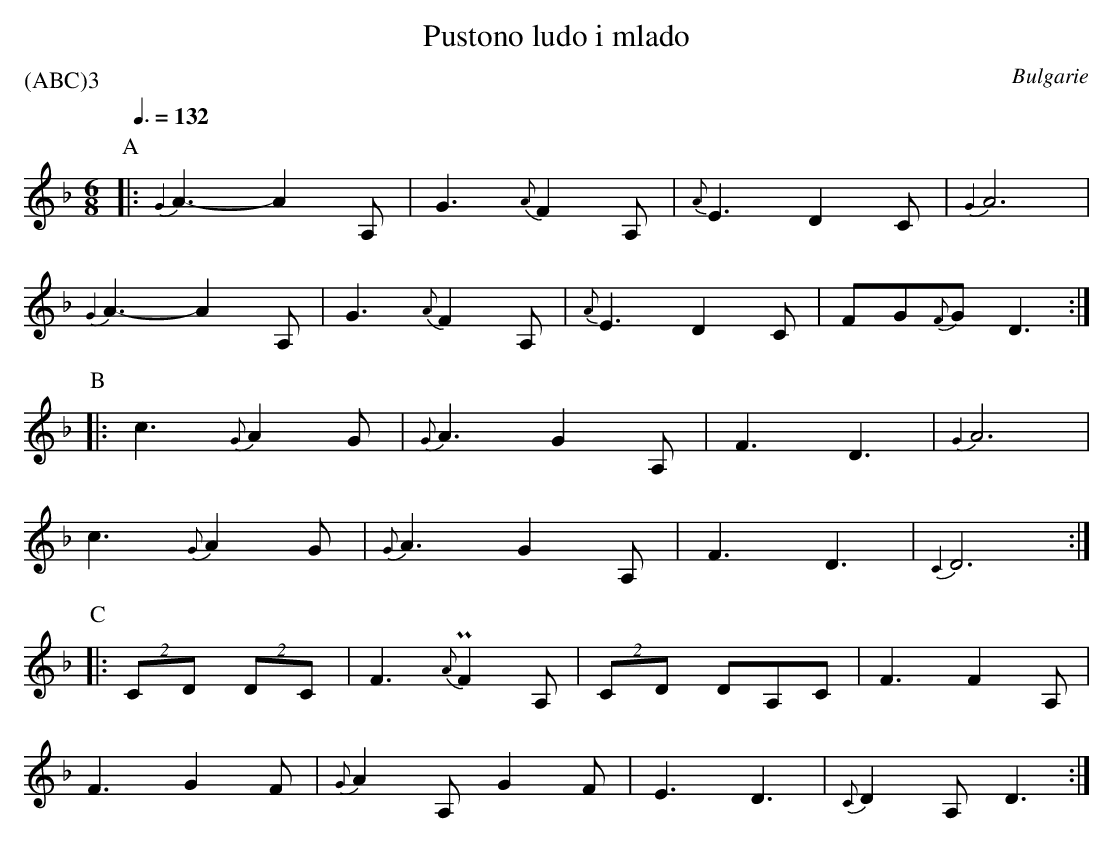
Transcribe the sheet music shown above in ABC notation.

X:1
T:Pustono ludo i mlado
O:Bulgarie
P:(ABC)3
K:Dm
P:A
M:6/8
L:1/8
Q:3/8=132
|: {G2}A3-A2A, | G3{A}F2A, | {A}E3D2C | {G2}A6 |
{G2}A3-A2A, | G3{A}F2A, | {A}E3D2C | FG{F}G D3 :|
P:B
|: c3 {G}A2G | {G}A3 G2A, | F3 D3 | {G2}A6 |
c3 {G}A2G | {G}A3 G2A, | F3 D3 | {C2}D6 :|
P:C
|: (2CD (2DC | F3 {A}PF2A, | (2CD DA,C | F3 F2A, |
F3 G2F | {G}A2A, G2F | E3 D3 | {C}D2A, D3 :|
